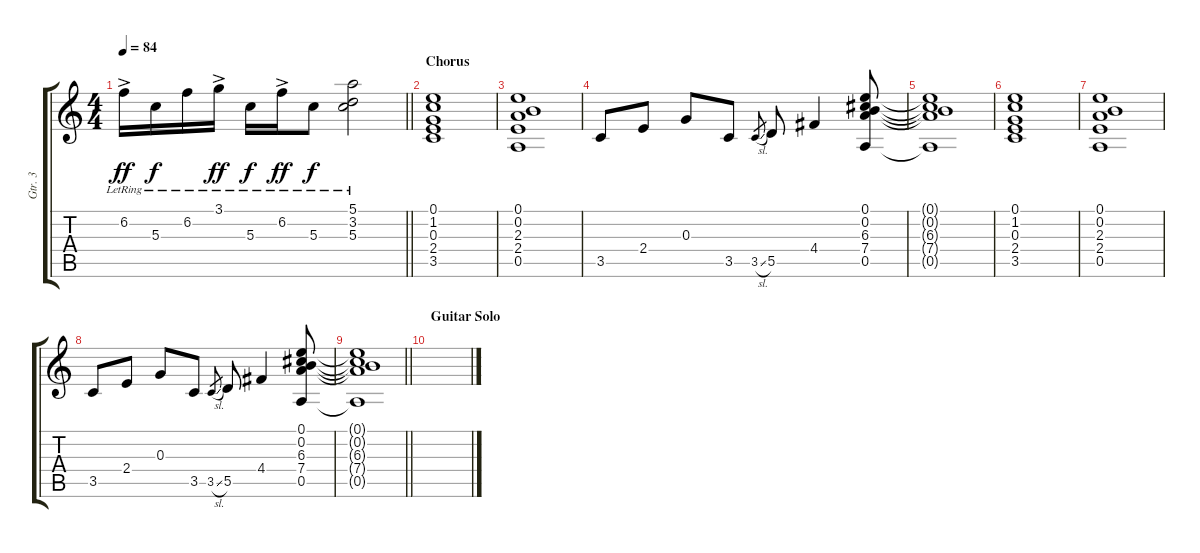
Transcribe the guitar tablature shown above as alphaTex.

\track ("Gtr. 3" "Gtr. 3") {instrument electricguitarclean}
\staff {score tabs}
\tuning (E4 B3 G3 D3 A2 E2) {hide}
\ts (4 4)
\tempo 84
\clef g2
\barLineRight lightlight
\ks c
6.2{ac lr}.16{dy ff} 5.3{lr}.16{dy f} 6.2{lr}.16 3.1{ac lr}.16{dy ff} 5.3{lr}.16{dy f} 6.2{ac lr}.16{dy ff} 5.3{lr}.8{dy f} (5.1{lr} 3.2{lr} 5.3{lr}).2 |
\section ("" "Chorus")
(0.1 1.2 0.3 2.4 3.5).1 |
(0.1 0.2 2.3 2.4 0.5).1 |
3.5.8 2.4.8 0.3.8 3.5.8 3.5{sl}.8{gr} 5.5.8 4.4.4 (0.1 0.2 6.3 7.4 0.5).8 |
(0.1{t} 0.2{t} 6.3{t} 7.4{t} 0.5{t}).1 |
(0.1 1.2 0.3 2.4 3.5).1 |
(0.1 0.2 2.3 2.4 0.5).1 |
3.5.8 2.4.8 0.3.8 3.5.8 3.5{sl}.8{gr} 5.5.8 4.4.4 (0.1 0.2 6.3 7.4 0.5).8 |
\barLineRight lightlight
(0.1{t} 0.2{t} 6.3{t} 7.4{t} 0.5{t}).1 |
\section ("" "Guitar Solo")
